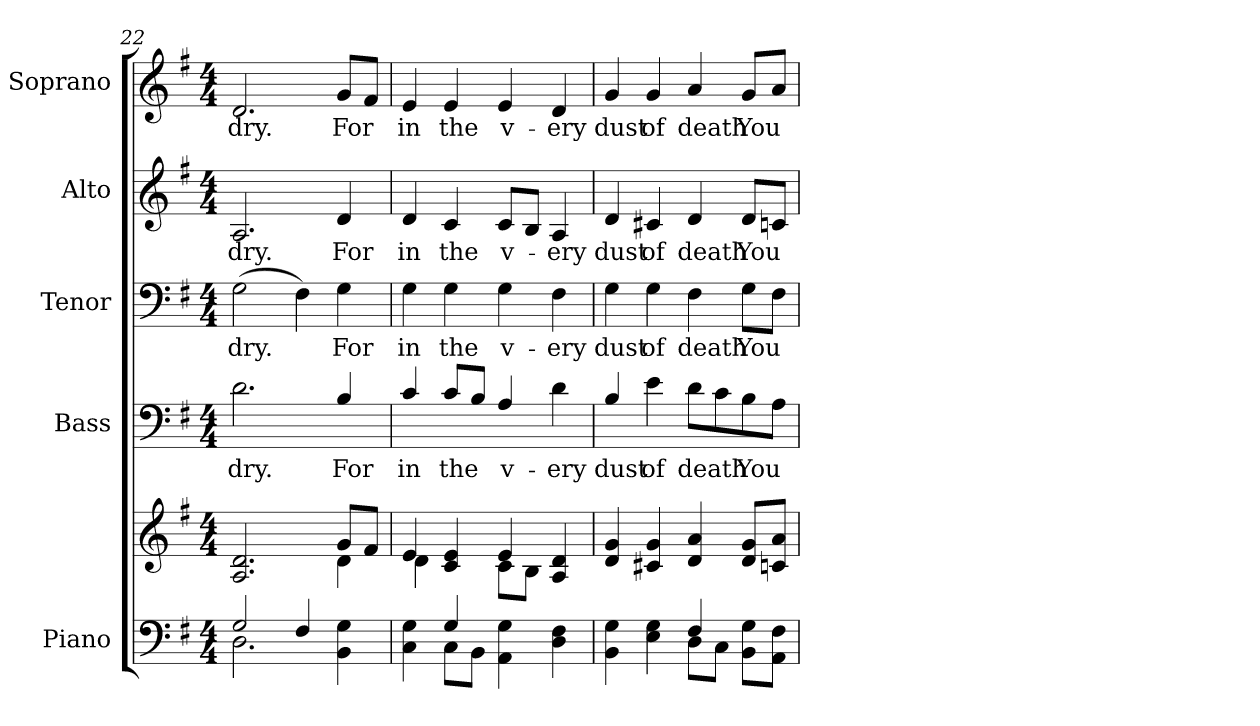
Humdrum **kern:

**kern	**kern	**kern	**text	**kern	**text	**kern	**text	**kern	**text
*part5	*part5	*part4	*part4	*part3	*part3	*part2	*part2	*part1	*part1
*staff6	*staff5	*staff4	*staff4	*staff3	*staff3	*staff2	*staff2	*staff1	*staff1
*I"Piano	*	*I"Bass	*	*I"Tenor	*	*I"Alto	*	*I"Soprano	*
*clefF4	*clefG2	*clefF4	*	*clefF4	*	*clefG2	*	*clefG2	*
*	*	*ITrd7c12	*	*	*	*	*	*	*
*k[f#]	*k[f#]	*k[f#]	*	*k[f#]	*	*k[f#]	*	*k[f#]	*
*G:	*G:	*G:	*	*G:	*	*G:	*	*G:	*
*M4/4	*M4/4	*M4/4	*	*M4/4	*	*M4/4	*	*M4/4	*
=22	=22	=22	=22	=22	=22	=22	=22	=22	=22
*^	*^	*	*	*	*	*	*	*	*
!	!	!	!	!	!LO:LY:b:color=#000000	!	!	!	!	!	!
!	!	!	!	!	!	!	!LO:LY:b:color=#000000	!	!	!	!
!	!	!	!	!	!	!	!	!	!LO:LY:b:color=#000000	!	!
!	!	!	!	!	!	!	!	!	!	!	!LO:LY:b:color=#000000
2Gi/	2.Di\	2.Ai/ 2.di	2ryy	2.Di\	dry.	(2Gi\	dry.	2.Ai/	dry.	2.di/	dry.
4F#i/	.	.	4ryy	.	.	4F#i\)	.	.	.	.	.
!	!	!	!	!	!LO:LY:b:color=#000000	!	!	!	!	!	!
!	!	!	!	!	!	!	!LO:LY:b:color=#000000	!	!	!	!
!	!	!	!	!	!	!	!	!	!LO:LY:b:color=#000000	!	!
!	!	!	!	!	!	!	!	!	!	!	!LO:LY:b:color=#000000
4BBi\ 4Gi	4ryy	8gi/L	4di\	4BBi/	For	4Gi\	For	4di/	For	8gi/L	For
.	.	8f#i/J	.	.	.	.	.	.	.	8f#i/J	.
!!LO:PB:g=z
=23	=23	=23	=23	=23	=23	=23	=23	=23	=23	=23	=23
!	!	!	!	!	!LO:LY:b:color=#000000	!	!	!	!	!	!
!	!	!	!	!	!	!	!LO:LY:b:color=#000000	!	!	!	!
!	!	!	!	!	!	!	!	!	!LO:LY:b:color=#000000	!	!
!	!	!	!	!	!	!	!	!	!	!	!LO:LY:b:color=#000000
4Ci\ 4Gi	4ryy	4ei/	4di\	4Ci/	in	4Gi\	in	4di/	in	4ei/	in
!	!	!	!	!	!LO:LY:b:color=#000000	!	!	!	!	!	!
!	!	!	!	!	!	!	!LO:LY:b:color=#000000	!	!	!	!
!	!	!	!	!	!	!	!	!	!LO:LY:b:color=#000000	!	!
!	!	!	!	!	!	!	!	!	!	!	!LO:LY:b:color=#000000
4Gi/	8Ci\L	4ci/ 4ei	4ryy	8Ci/L	the	4Gi\	the	4ci/	the	4ei/	the
.	8BBi\J	.	.	8BBi/J	.	.	.	.	.	.	.
!	!	!	!	!	!LO:LY:b:color=#000000	!	!	!	!	!	!
!	!	!	!	!	!	!	!LO:LY:b:color=#000000	!	!	!	!
!	!	!	!	!	!	!	!	!	!LO:LY:b:color=#000000	!	!
!	!	!	!	!	!	!	!	!	!	!	!LO:LY:b:color=#000000
4AAi\ 4Gi	2ryy	4ei/	8ci\L	4AAi/	v-	4Gi\	v-	8ci/L	v-	4ei/	v-
.	.	.	8Bi\J	.	.	.	.	8Bi/J	.	.	.
!	!	!	!	!	!LO:LY:b:color=#000000	!	!	!	!	!	!
!	!	!	!	!	!	!	!LO:LY:b:color=#000000	!	!	!	!
!	!	!	!	!	!	!	!	!	!LO:LY:b:color=#000000	!	!
!	!	!	!	!	!	!	!	!	!	!	!LO:LY:b:color=#000000
4Di\ 4F#i	.	4Ai/ 4di	4ryy	4Di\	-ery	4F#i\	-ery	4Ai/	-ery	4di/	-ery
=24	=24	=24	=24	=24	=24	=24	=24	=24	=24	=24	=24
!	!	!	!	!	!LO:LY:b:color=#000000	!	!	!	!	!	!
!	!	!	!	!	!	!	!LO:LY:b:color=#000000	!	!	!	!
!	!	!	!	!	!	!	!	!	!LO:LY:b:color=#000000	!	!
!	!	!	!	!	!	!	!	!	!	!	!LO:LY:b:color=#000000
4BBi\ 4Gi	2ryy	4di/ 4gi	4ryy	4BBi/	dust	4Gi\	dust	4di/	dust	4gi/	dust
!	!	!	!	!	!LO:LY:b:color=#000000	!	!	!	!	!	!
!	!	!	!	!	!	!	!LO:LY:b:color=#000000	!	!	!	!
!	!	!	!	!	!	!	!	!	!LO:LY:b:color=#000000	!	!
!	!	!	!	!	!	!	!	!	!	!	!LO:LY:b:color=#000000
4Ei\ 4Gi	.	4c#Xi/ 4gi	4ryy	4Ei\	of	4Gi\	of	4c#Xi/	of	4gi/	of
!	!	!	!	!	!LO:LY:b:color=#000000	!	!	!	!	!	!
!	!	!	!	!	!	!	!LO:LY:b:color=#000000	!	!	!	!
!	!	!	!	!	!	!	!	!	!LO:LY:b:color=#000000	!	!
!	!	!	!	!	!	!	!	!	!	!	!LO:LY:b:color=#000000
4F#i/	8Di\L	4di/ 4ai	4ryy	8Di\L	death	4F#i\	death	4di/	death	4ai/	death
.	8Ci\J	.	.	8Ci\	.	.	.	.	.	.	.
!	!	!	!	!	!LO:LY:b:color=#000000	!	!	!	!	!	!
!	!	!	!	!	!	!	!LO:LY:b:color=#000000	!	!	!	!
!	!	!	!	!	!	!	!	!	!LO:LY:b:color=#000000	!	!
!	!	!	!	!	!	!	!	!	!	!	!LO:LY:b:color=#000000
8BBi\ 8GiL	4ryy	8di/ 8giL	4ryy	8BBi\	You	8Gi\L	You	8di/L	You	8gi/L	You
8AAi\ 8F#iJ	.	8cni/ 8aiJ	.	8AAi\J	.	8F#i\J	.	8cni/J	.	8ai/J	.
*v	*v	*	*	*	*	*	*	*	*	*	*
*	*v	*v	*	*	*	*	*	*	*	*
=	=	=	=	=	=	=	=	=	=
*-	*-	*-	*-	*-	*-	*-	*-	*-	*-
